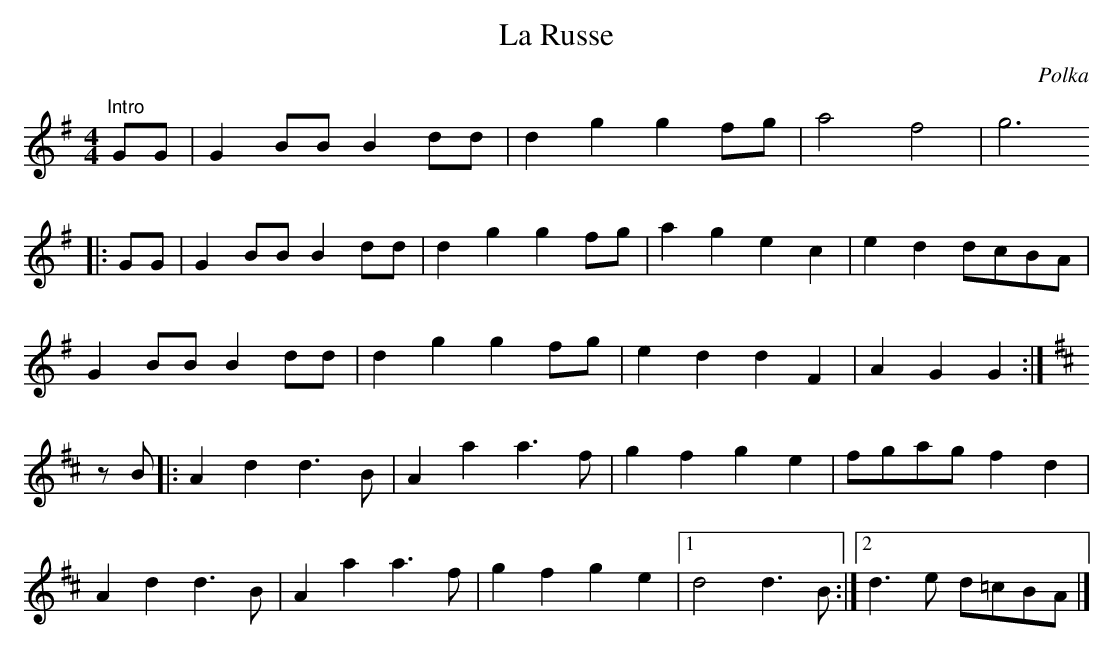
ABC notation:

X:1
T:La Russe
C:Polka
M:4/4
L:1/8
K:G
"Intro"GG|G2BB B2dd|d2g2g2fg|a4f4|g6
|:GG|G2BB B2dd|d2g2g2fg|a2g2e2c2|e2d2dcBA|
G2BB B2dd|d2g2g2fg|e2d2d2F2|A2G2G2:|
K:D
zB|:A2d2d3B|A2a2a3f|g2f2g2e2|fgag f2d2|
A2d2d3B|A2a2a3f|g2f2g2e2|[1d4d3B:|[2d3e d=cBA|]
